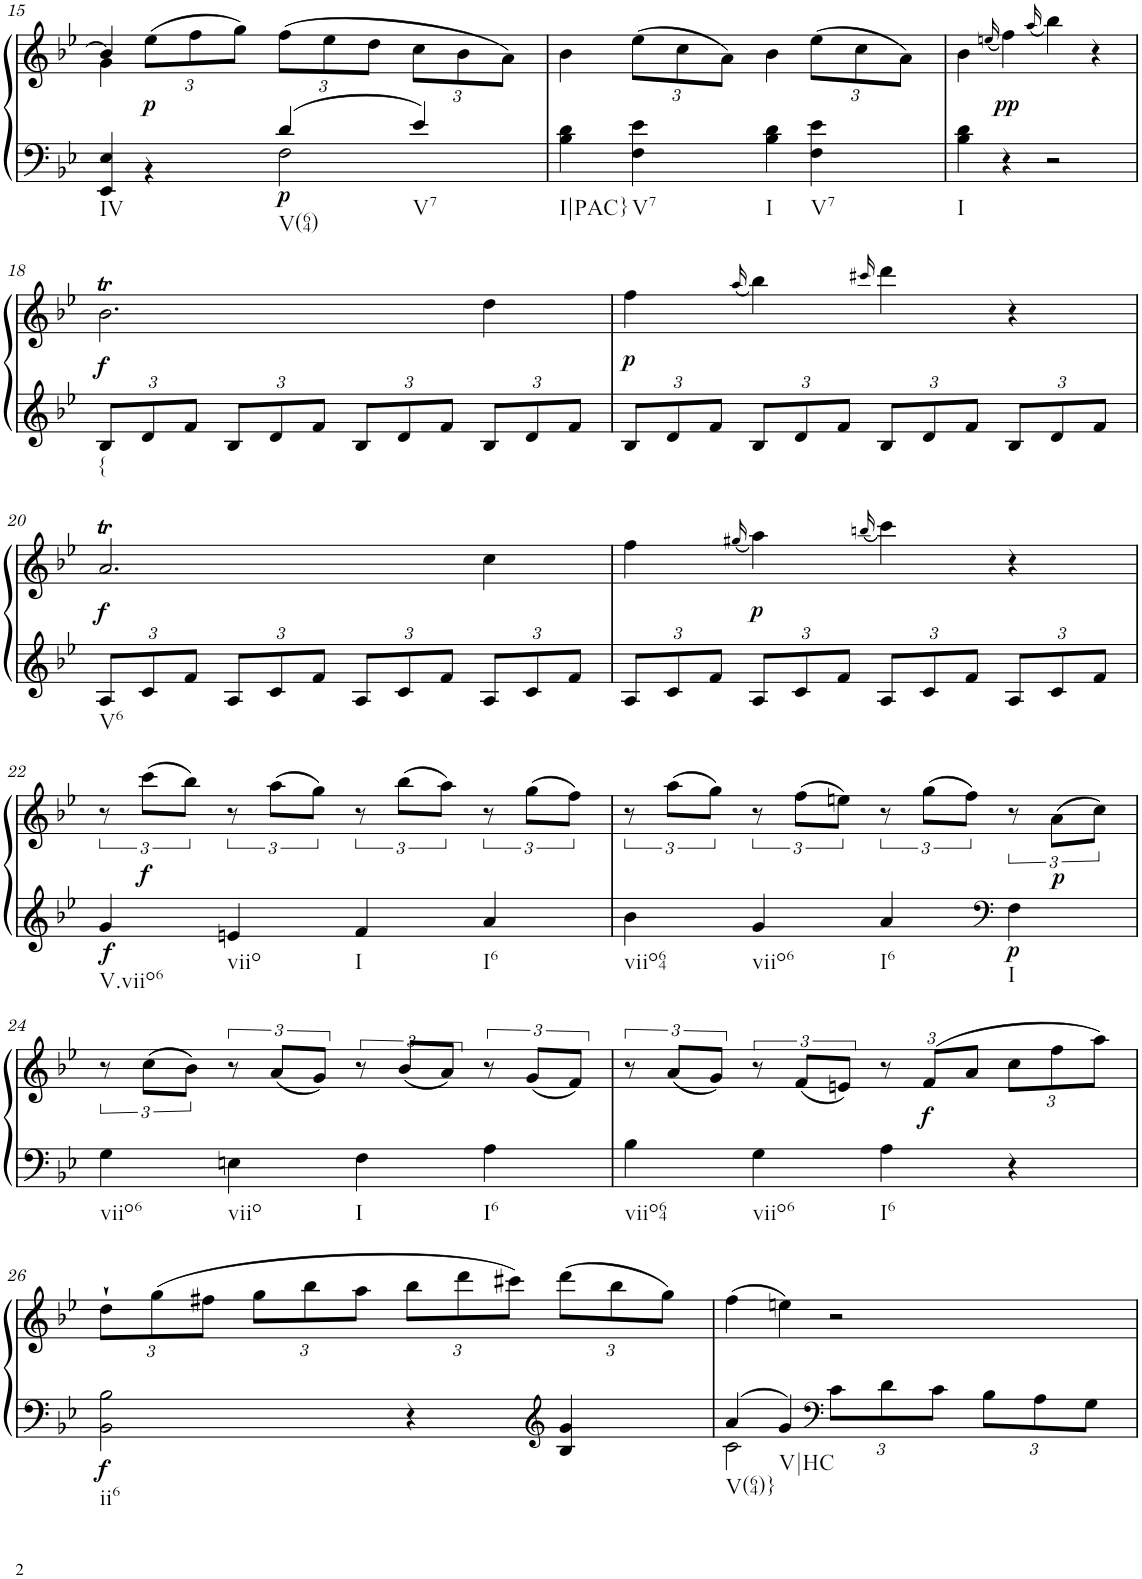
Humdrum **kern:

**kern	**kern	**dynam
*part1	*part1	*part1
*staff2	*staff1	*staff1/2
*I"Klavier linke Hand	*	*
!!LO:PB:g=z
*clefF4	*clefG2	*
*k[b-e-]	*k[b-e-]	*
*M2/2	*M2/2	*
*met(c|)	*met(c|)	*
=15	=15	=15
*^	*^	*
!LO:TX:b:t=IV	!	!	!	!
2ryy	4EE-/ 4E-/	4b-/]	4g\	.
*	*	*Xbrackettup	*	*
!	!	!	!	!LO:DY:b
.	4r	(>12ee-\L	2.ryy	p
.	.	12ff\	.	.
.	.	12gg\J)	.	.
!LO:TX:b:t=V(64)	!	!	!	!
!	!	!	!	!LO:DY:b=2
4d/	2F\	(>12ff\L	.	p
.	.	12ee-\	.	.
.	.	12dd\J	.	.
!LO:TX:b:t=V7	!	!	!	!
4e-/	.	12cc\L	.	.
.	.	12b-\	.	.
.	.	12a\J)	.	.
*v	*v	*	*	*
*	*v	*v	*
=16	=16	=16
!LO:TX:b:t=I|PAC}	!	!
4B-\ 4d\	4b-\	.
!LO:TX:b:t=V7	!	!
4F\ 4e-\	(12ee-\L	.
.	12cc\	.
.	12a\J)	.
!LO:TX:b:t=I	!	!
4B-\ 4d\	4b-\	.
!LO:TX:b:t=V7	!	!
4F\ 4e-\	(12ee-\L	.
.	12cc\	.
.	12a\J)	.
=17	=17	=17
!LO:TX:b:t=I	!	!
4B-\ 4d\	4b-\	.
.	(16qeen/	.
!	!	!LO:DY:b
4r	4ff\)	pp
.	(16qaa/	.
2r	4bb-\)	.
.	4r	.
!!LO:LB:g=z
=18	=18	=18
*Xbrackettup	*	*
!LO:TX:b:t={	!	!
!	!	!LO:DY:b
12B-/L	2.b-T\	f
12d/	.	.
12f/J	.	.
12B-/L	.	.
12d/	.	.
12f/J	.	.
12B-/L	.	.
12d/	.	.
12f/J	.	.
12B-/L	4dd\	.
12d/	.	.
12f/J	.	.
=19	=19	=19
!	!	!LO:DY:b
12B-/L	4ff\	p
12d/	.	.
12f/J	.	.
.	(16qaa/	.
12B-/L	4bb-\)	.
12d/	.	.
12f/J	.	.
.	16qccc#X/	.
12B-/L	4ddd\	.
12d/	.	.
12f/J	.	.
12B-/L	4r	.
12d/	.	.
12f/J	.	.
!!LO:LB:g=z
=20	=20	=20
!LO:TX:b:t=V6	!	!
!	!	!LO:DY:b
12A/L	2.at/	f
12c/	.	.
12f/J	.	.
12A/L	.	.
12c/	.	.
12f/J	.	.
12A/L	.	.
12c/	.	.
12f/J	.	.
12A/L	4cc\	.
12c/	.	.
12f/J	.	.
=21	=21	=21
12A/L	4ff\	.
12c/	.	.
12f/J	.	.
.	(16qgg#X/	.
!	!	!LO:DY:b
12A/L	4aa\)	p
12c/	.	.
12f/J	.	.
.	(16qbbn/	.
12A/L	4ccc\)	.
12c/	.	.
12f/J	.	.
12A/L	4r	.
12c/	.	.
12f/J	.	.
!!LO:LB:g=z
=22	=22	=22
*	*brackettup	*
!LO:TX:b:t=V.viio6	!	!
!	!	!LO:DY:b=2
4g/	12r	f
!	!	!LO:DY:b
.	(12ccc\L	f
.	12bb-\J)	.
!LO:TX:b:t=viio	!	!
4en/	12r	.
.	(12aa\L	.
.	12gg\J)	.
!LO:TX:b:t=I	!	!
4f/	12r	.
.	(12bb-\L	.
.	12aa\J)	.
!LO:TX:b:t=I6	!	!
4a/	12r	.
.	(12gg\L	.
.	12ff\J)	.
=23	=23	=23
!LO:TX:b:t=viio64	!	!
4b-\	12r	.
.	(12aa\L	.
.	12gg\J)	.
!LO:TX:b:t=viio6	!	!
4g/	12r	.
.	(12ff\L	.
.	12een\J)	.
!LO:TX:b:t=I6	!	!
4a/	12r	.
.	(12gg\L	.
.	12ff\J)	.
*clefF4	*	*
!LO:TX:b:t=I	!	!
!	!	!LO:DY:b=2
!	!	!LO:DY:n=1:a=2
4F\	12r	p p
.	(12a\L	.
.	12cc\J)	.
!!LO:LB:g=z
=24	=24	=24
!LO:TX:b:t=viio6	!	!
4G\	12r	.
.	(12cc\L	.
.	12b-\J)	.
!LO:TX:b:t=viio	!	!
4En\	12r	.
.	(12a/L	.
.	12g/J)	.
!LO:TX:b:t=I	!	!
4F\	12r	.
.	(12b-/L	.
.	12a/J)	.
!LO:TX:b:t=I6	!	!
4A\	12r	.
.	(12g/L	.
.	12f/J)	.
=25	=25	=25
!LO:TX:b:t=viio64	!	!
4B-\	12r	.
.	(12a/L	.
.	12g/J)	.
!LO:TX:b:t=viio6	!	!
4G\	12r	.
.	(12f/L	.
.	12en/J)	.
*	*Xbrackettup	*
!LO:TX:b:t=I6	!	!
4A\	12r	.
!	!	!LO:DY:b
.	(12f/L	f
.	12a/J	.
4r	12cc\L	.
.	12ff\	.
.	12aa\J)	.
!!LO:LB:g=z
=26	=26	=26
!LO:TX:b:t=ii6	!	!
!	!	!LO:DY:b=2
2BB-\ 2B-\	12dd`\L	f
.	(12gg\	.
.	12ff#X\J	.
.	12gg\L	.
.	12bb-\	.
.	12aa\J	.
4r	12bb-\L	.
.	12ddd\	.
.	12ccc#X\J)	.
*clefG2	*	*
4B-/ 4g/	(12ddd\L	.
.	12bb-\	.
.	12gg\J)	.
=27	=27	=27
*^	*	*
!LO:TX:b:t=V(64)}	!	!	!
4a/	2c\	(4ff\	.
!LO:TX:b:t=V|HC	!	!	!
4g/	.	4een\)	.
*clefF4	*	*	*
12c\L	2ryy	2r	.
12d\	.	.	.
12c\J	.	.	.
12B-\L	.	.	.
12A\	.	.	.
12G\J	.	.	.
*v	*v	*	*
=	=	=
*-	*-	*-
